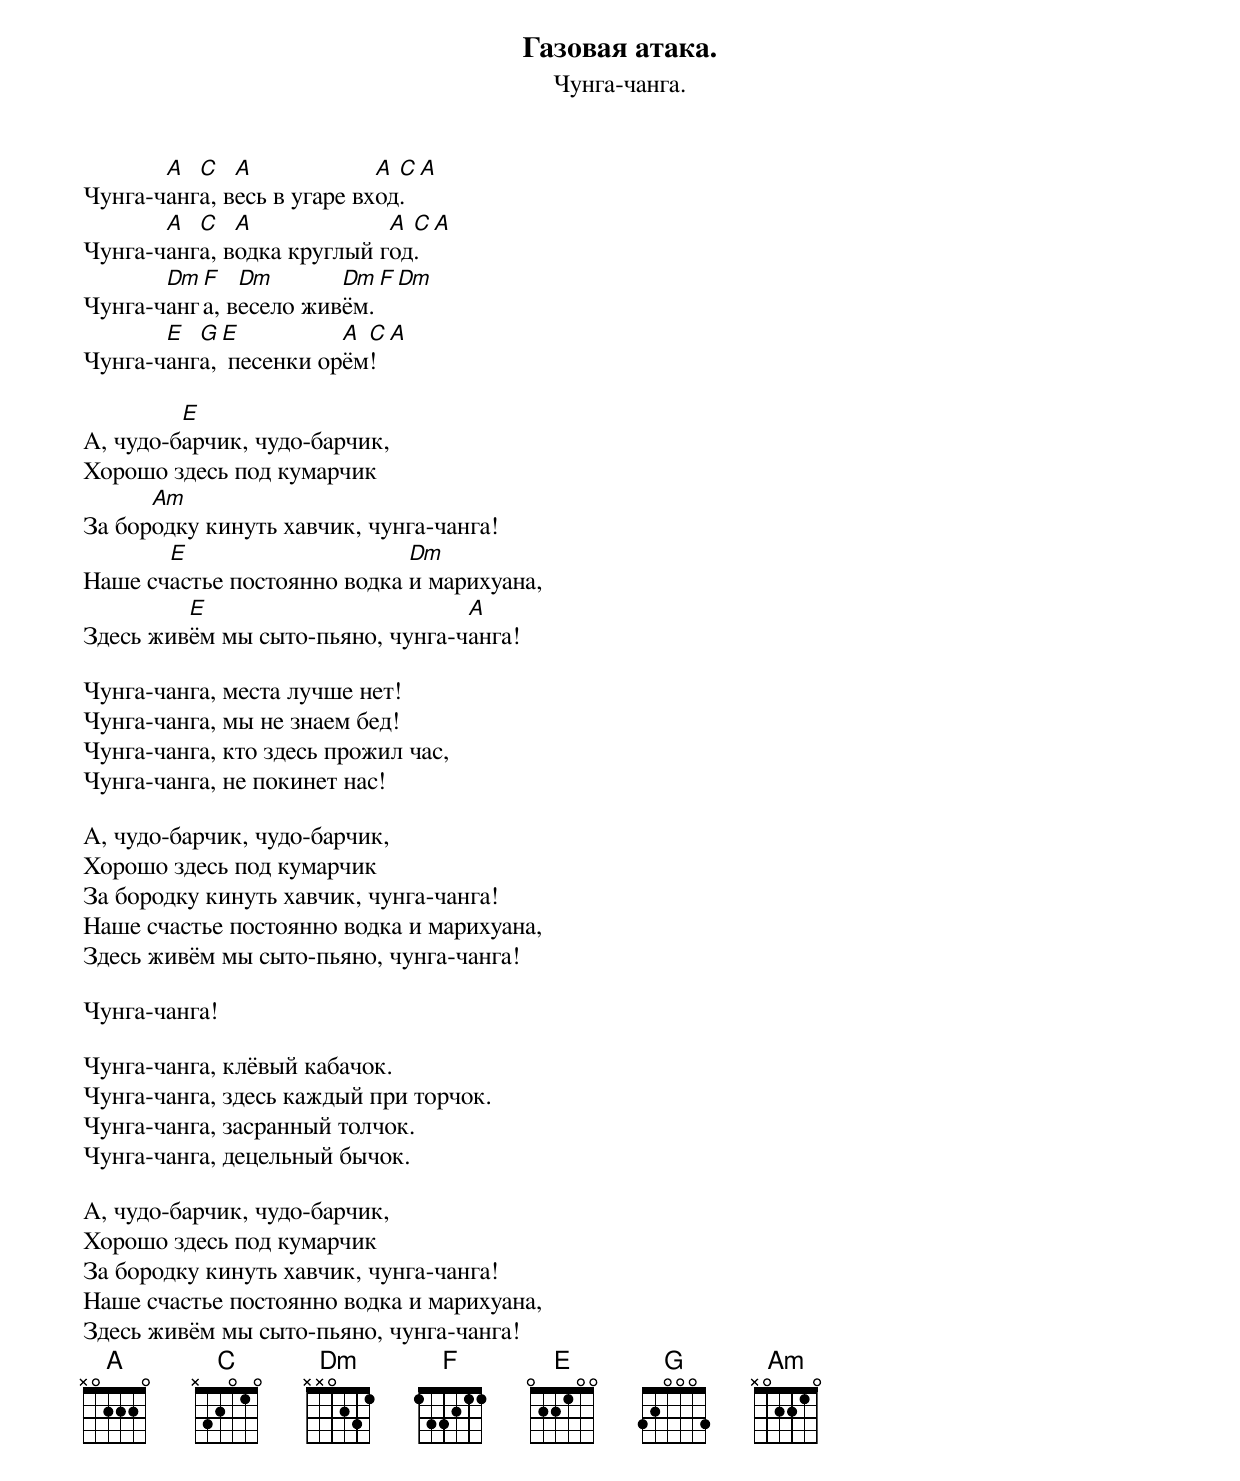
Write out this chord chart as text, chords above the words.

Газовая атака.
Чунга-чанга.

       A  C   A             A C A
Чунга-чанга, весь в угаре вход.
       A  C   A             A C A
Чунга-чанга, водка круглый год.
       Dm F   Dm       Dm F Dm
Чунга-чанга, весело живём.
       E  G E          A C A
Чунга-чанга, песенки орём!

         E
А, чудо-барчик, чудо-барчик,
Хорошо здесь под кумарчик
      Am
За бородку кинуть хавчик, чунга-чанга!
       E                     Dm
Наше счастье постоянно водка и марихуана,
         E                        A
Здесь живём мы сыто-пьяно, чунга-чанга!

Чунга-чанга, места лучше нет!
Чунга-чанга, мы не знаем бед!
Чунга-чанга, кто здесь прожил час,
Чунга-чанга, не покинет нас!

А, чудо-барчик, чудо-барчик,
Хорошо здесь под кумарчик
За бородку кинуть хавчик, чунга-чанга!
Наше счастье постоянно водка и марихуана,
Здесь живём мы сыто-пьяно, чунга-чанга!

Чунга-чанга!

Чунга-чанга, клёвый кабачок.
Чунга-чанга, здесь каждый при торчок.
Чунга-чанга, засранный толчок.
Чунга-чанга, децельный бычок.

А, чудо-барчик, чудо-барчик,
Хорошо здесь под кумарчик
За бородку кинуть хавчик, чунга-чанга!
Наше счастье постоянно водка и марихуана,
Здесь живём мы сыто-пьяно, чунга-чанга!
